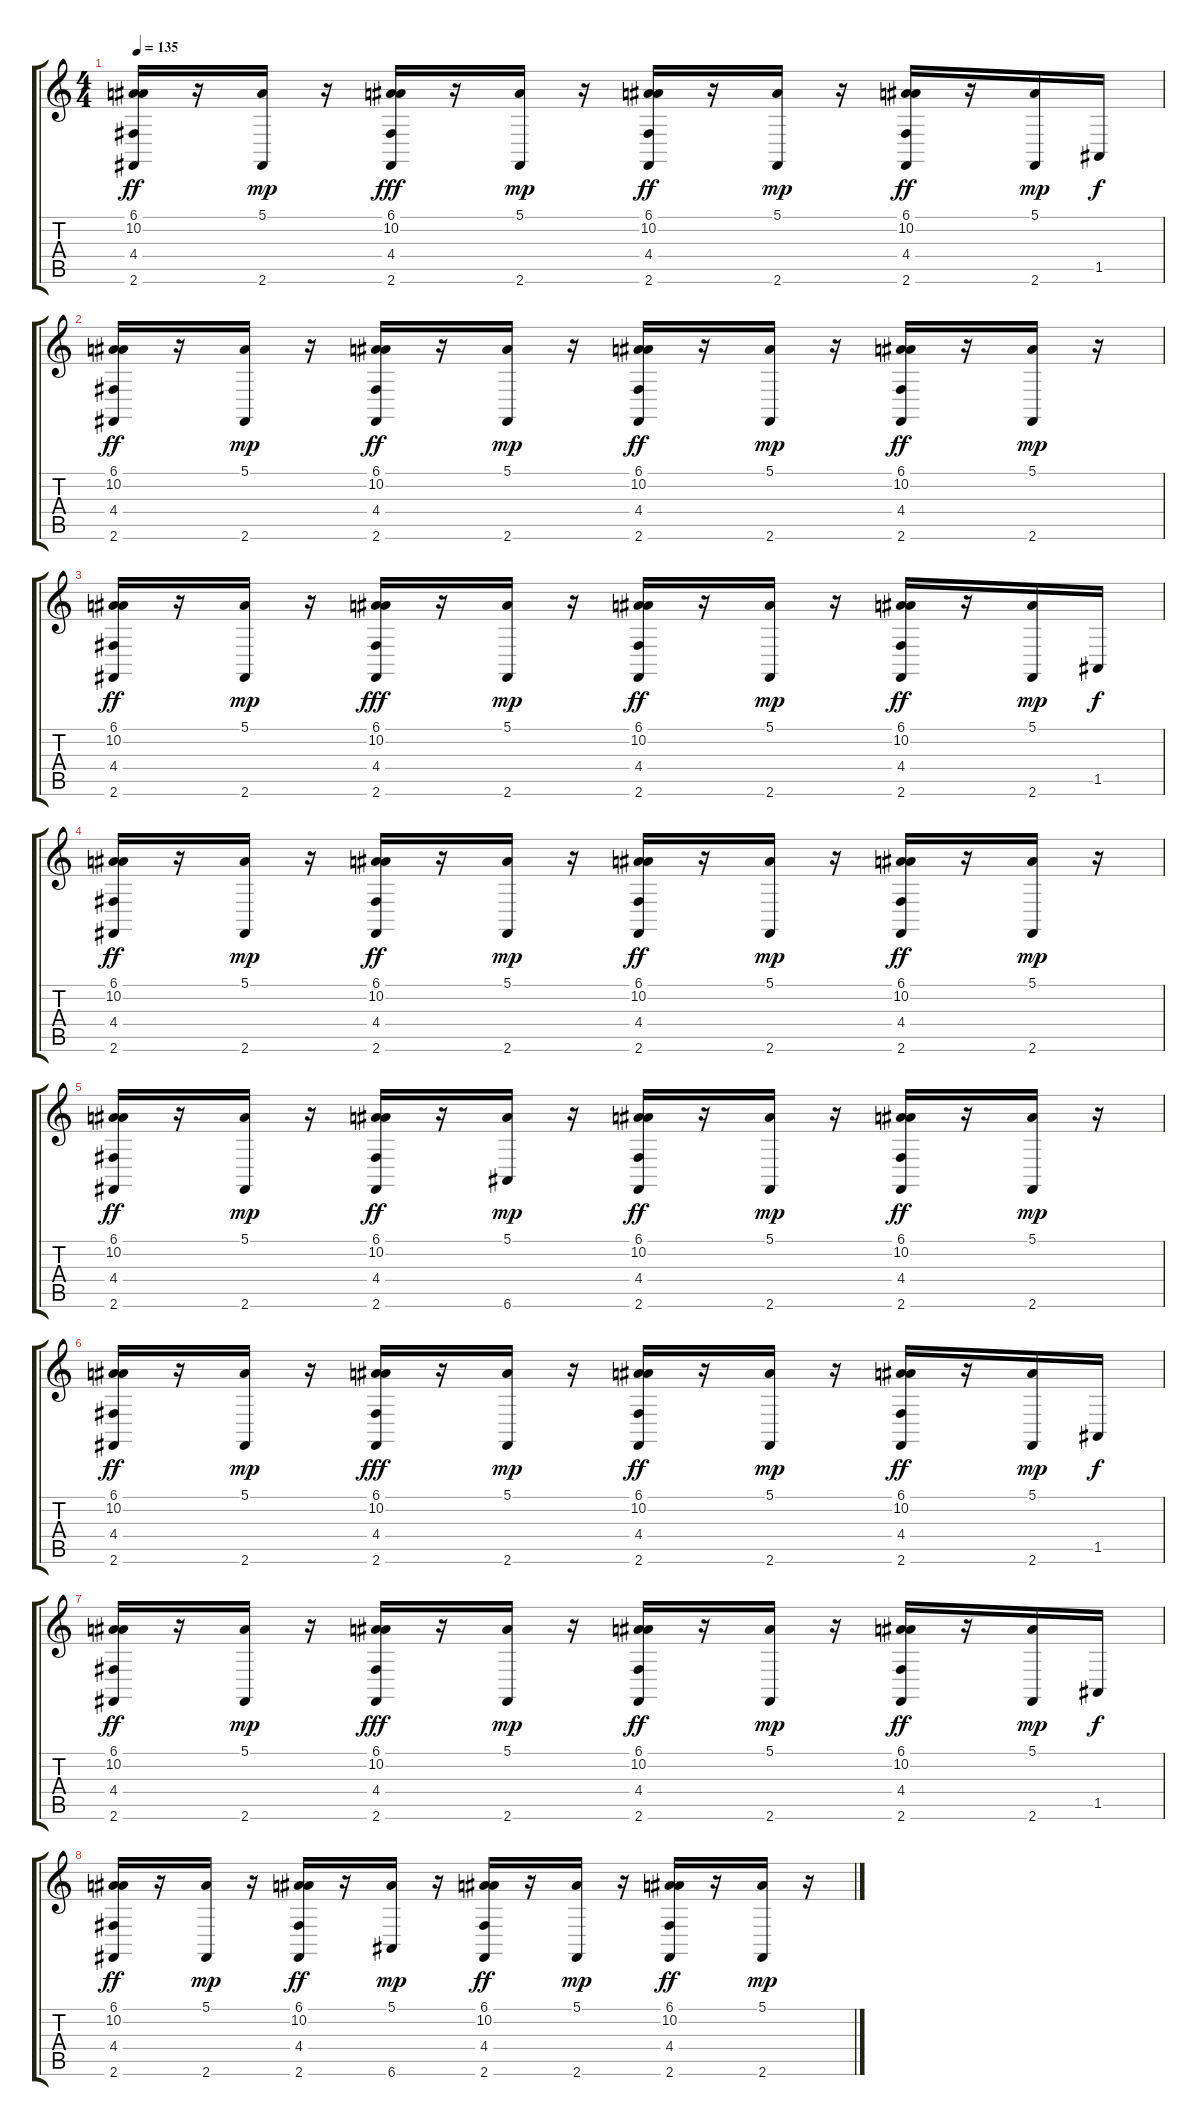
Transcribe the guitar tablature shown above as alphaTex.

\track "" {instrument drawbarorgan}
\staff {score tabs}
\tuning (E4 B3 G3 D3 A2 E2) {hide}
\ts (4 4)
\tempo 135
\clef g2
\ks c
(6.1 10.2 4.4 2.6).16{dy ff} r.16 (5.1 2.6).16{dy mp} r.16 (6.1 10.2 4.4 2.6).16{dy fff} r.16 (5.1 2.6).16{dy mp} r.16 (6.1 10.2 4.4 2.6).16{dy ff} r.16 (5.1 2.6).16{dy mp} r.16 (6.1 10.2 4.4 2.6).16{dy ff} r.16 (5.1 2.6).16{dy mp} 1.5.16{dy f} |
(6.1 10.2 4.4 2.6).16{dy ff} r.16 (5.1 2.6).16{dy mp} r.16 (6.1 10.2 4.4 2.6).16{dy ff} r.16 (5.1 2.6).16{dy mp} r.16 (6.1 10.2 4.4 2.6).16{dy ff} r.16 (5.1 2.6).16{dy mp} r.16 (6.1 10.2 4.4 2.6).16{dy ff} r.16 (5.1 2.6).16{dy mp} r.16 |
(6.1 10.2 4.4 2.6).16{dy ff} r.16 (5.1 2.6).16{dy mp} r.16 (6.1 10.2 4.4 2.6).16{dy fff} r.16 (5.1 2.6).16{dy mp} r.16 (6.1 10.2 4.4 2.6).16{dy ff} r.16 (5.1 2.6).16{dy mp} r.16 (6.1 10.2 4.4 2.6).16{dy ff} r.16 (5.1 2.6).16{dy mp} 1.5.16{dy f} |
(6.1 10.2 4.4 2.6).16{dy ff} r.16 (5.1 2.6).16{dy mp} r.16 (6.1 10.2 4.4 2.6).16{dy ff} r.16 (5.1 2.6).16{dy mp} r.16 (6.1 10.2 4.4 2.6).16{dy ff} r.16 (5.1 2.6).16{dy mp} r.16 (6.1 10.2 4.4 2.6).16{dy ff} r.16 (5.1 2.6).16{dy mp} r.16 |
(6.1 10.2 4.4 2.6).16{dy ff} r.16 (5.1 2.6).16{dy mp} r.16 (6.1 10.2 4.4 2.6).16{dy ff} r.16 (5.1 6.6).16{dy mp} r.16 (6.1 10.2 4.4 2.6).16{dy ff} r.16 (5.1 2.6).16{dy mp} r.16 (6.1 10.2 4.4 2.6).16{dy ff} r.16 (5.1 2.6).16{dy mp} r.16 |
(6.1 10.2 4.4 2.6).16{dy ff} r.16 (5.1 2.6).16{dy mp} r.16 (6.1 10.2 4.4 2.6).16{dy fff} r.16 (5.1 2.6).16{dy mp} r.16 (6.1 10.2 4.4 2.6).16{dy ff} r.16 (5.1 2.6).16{dy mp} r.16 (6.1 10.2 4.4 2.6).16{dy ff} r.16 (5.1 2.6).16{dy mp} 1.5.16{dy f} |
(6.1 10.2 4.4 2.6).16{dy ff} r.16 (5.1 2.6).16{dy mp} r.16 (6.1 10.2 4.4 2.6).16{dy fff} r.16 (5.1 2.6).16{dy mp} r.16 (6.1 10.2 4.4 2.6).16{dy ff} r.16 (5.1 2.6).16{dy mp} r.16 (6.1 10.2 4.4 2.6).16{dy ff} r.16 (5.1 2.6).16{dy mp} 1.5.16{dy f} |
(6.1 10.2 4.4 2.6).16{dy ff} r.16 (5.1 2.6).16{dy mp} r.16 (6.1 10.2 4.4 2.6).16{dy ff} r.16 (5.1 6.6).16{dy mp} r.16 (6.1 10.2 4.4 2.6).16{dy ff} r.16 (5.1 2.6).16{dy mp} r.16 (6.1 10.2 4.4 2.6).16{dy ff} r.16 (5.1 2.6).16{dy mp} r.16
